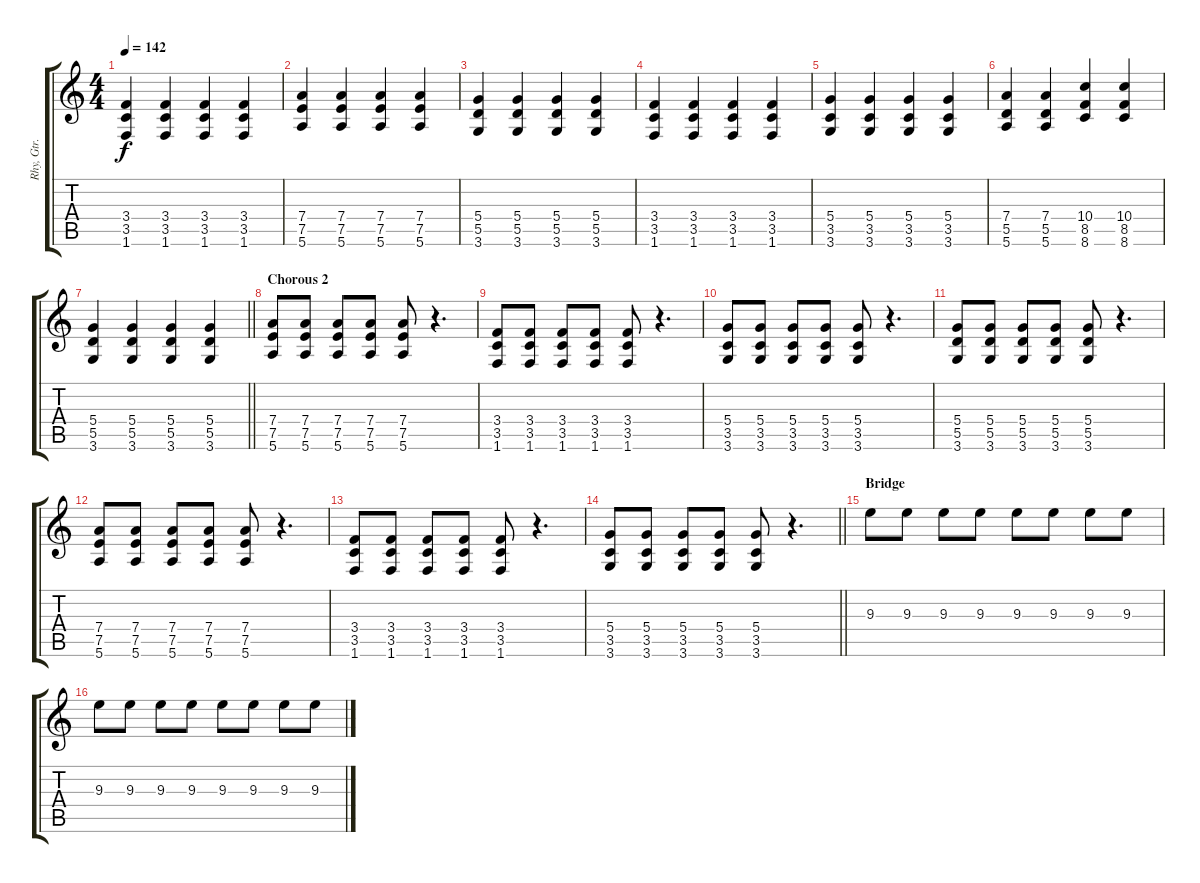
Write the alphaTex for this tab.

\track ("Rhy, Gtr. 2" "Rhy, Gtr. ") {instrument distortionguitar}
\staff {score tabs}
\tuning (E4 B3 G3 D3 A2 E2) {hide}
\ts (4 4)
\tempo 142
\clef g2
\ks c
(3.4 3.5 1.6).4{dy f} (3.4 3.5 1.6).4 (3.4 3.5 1.6).4 (3.4 3.5 1.6).4 |
(7.4 7.5 5.6).4 (7.4 7.5 5.6).4 (7.4 7.5 5.6).4 (7.4 7.5 5.6).4 |
(5.4 5.5 3.6).4 (5.4 5.5 3.6).4 (5.4 5.5 3.6).4 (5.4 5.5 3.6).4 |
(3.4 3.5 1.6).4 (3.4 3.5 1.6).4 (3.4 3.5 1.6).4 (3.4 3.5 1.6).4 |
(5.4 3.5 3.6).4 (5.4 3.5 3.6).4 (5.4 3.5 3.6).4 (5.4 3.5 3.6).4 |
(7.4 5.5 5.6).4 (7.4 5.5 5.6).4 (10.4 8.5 8.6).4 (10.4 8.5 8.6).4 |
\barLineRight lightlight
(5.4 5.5 3.6).4 (5.4 5.5 3.6).4 (5.4 5.5 3.6).4 (5.4 5.5 3.6).4 |
\section ("" "Chorous 2")
(7.4 7.5 5.6).8 (7.4 7.5 5.6).8 (7.4 7.5 5.6).8 (7.4 7.5 5.6).8 (7.4 7.5 5.6).8 r.4{d} |
(3.4 3.5 1.6).8 (3.4 3.5 1.6).8 (3.4 3.5 1.6).8 (3.4 3.5 1.6).8 (3.4 3.5 1.6).8 r.4{d} |
(5.4 3.5 3.6).8 (5.4 3.5 3.6).8 (5.4 3.5 3.6).8 (5.4 3.5 3.6).8 (5.4 3.5 3.6).8 r.4{d} |
(5.4 5.5 3.6).8 (5.4 5.5 3.6).8 (5.4 5.5 3.6).8 (5.4 5.5 3.6).8 (5.4 5.5 3.6).8 r.4{d} |
(7.4 7.5 5.6).8 (7.4 7.5 5.6).8 (7.4 7.5 5.6).8 (7.4 7.5 5.6).8 (7.4 7.5 5.6).8 r.4{d} |
(3.4 3.5 1.6).8 (3.4 3.5 1.6).8 (3.4 3.5 1.6).8 (3.4 3.5 1.6).8 (3.4 3.5 1.6).8 r.4{d} |
\barLineRight lightlight
(5.4 3.5 3.6).8 (5.4 3.5 3.6).8 (5.4 3.5 3.6).8 (5.4 3.5 3.6).8 (5.4 3.5 3.6).8 r.4{d} |
\section ("" "Bridge")
9.3.8{volume 4} 9.3.8 9.3.8 9.3.8 9.3.8 9.3.8 9.3.8 9.3.8 |
9.3.8 9.3.8 9.3.8 9.3.8 9.3.8 9.3.8 9.3.8 9.3.8
